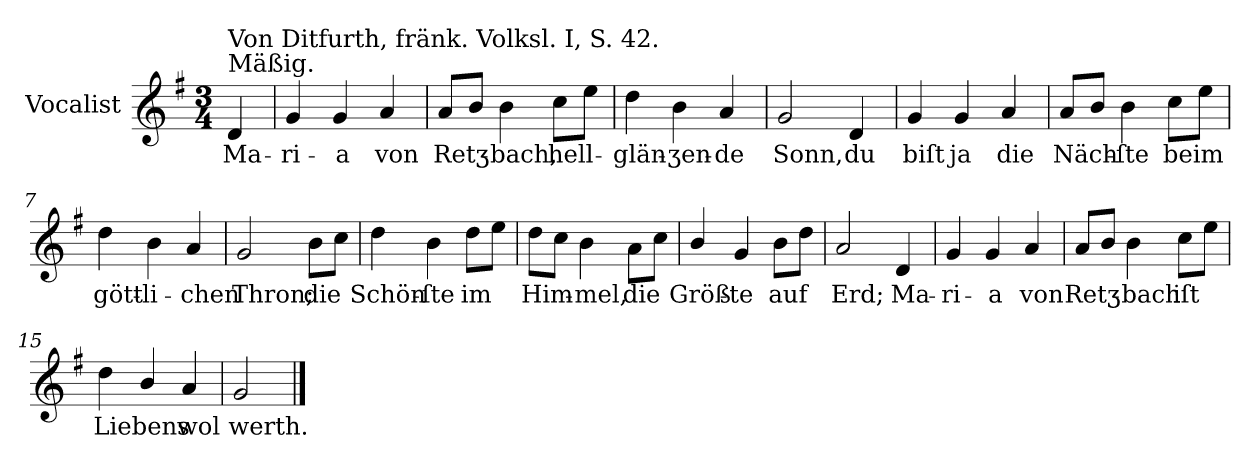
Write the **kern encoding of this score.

**kern	**text
*part1	*part1
*staff1	*staff1
*I"Vocalist	*
*k[f#]	*
*G:	*
*M3/4	*
=	=
!LO:TX:a:t=Mäßig.	!
!LO:TX:a:t=Von Ditfurth, fränk. Volksl. I, S. 42.	!
4d	Ma-
=1	=1
4g	-ri-
4g	-a
4a	von
=2	=2
8aL	Retʒ-
8bJ	.
4b	-bach,
8ccL	hell-
8eeJ	.
=3	=3
4dd	-glän-
4b	-ʒen-
4a	-de
=4	=4
2g	Sonn,
4d	du
=5	=5
4g	biſt
4g	ja
4a	die
=6	=6
8aL	Näch-
8bJ	.
4b	-ſte
8ccL	beim
8eeJ	.
=7	=7
4dd	gött-
4b	-li-
4a	-chen
=8	=8
2g	Thron;
8bL	die
8ccJ	.
=9	=9
4dd	Schön-
4b	-ſte
8ddL	im
8eeJ	.
=10	=10
8ddL	Him-
8ccJ	.
4b	-mel,
8aL	die
8ccJ	.
=11	=11
4b/	Größ-
4g	-te
8bL	auf
8ddJ	.
=12	=12
2a	Erd;
4d	Ma-
=13	=13
4g	-ri-
4g	-a
4a	von
=14	=14
8aL	Retʒ-
8bJ	.
4b	-bach
8ccL	iſt
8eeJ	.
=15	=15
4dd	Liebens
4b/	.
4a	wol
=16	=16
2g	werth.
==	==
*-	*-
